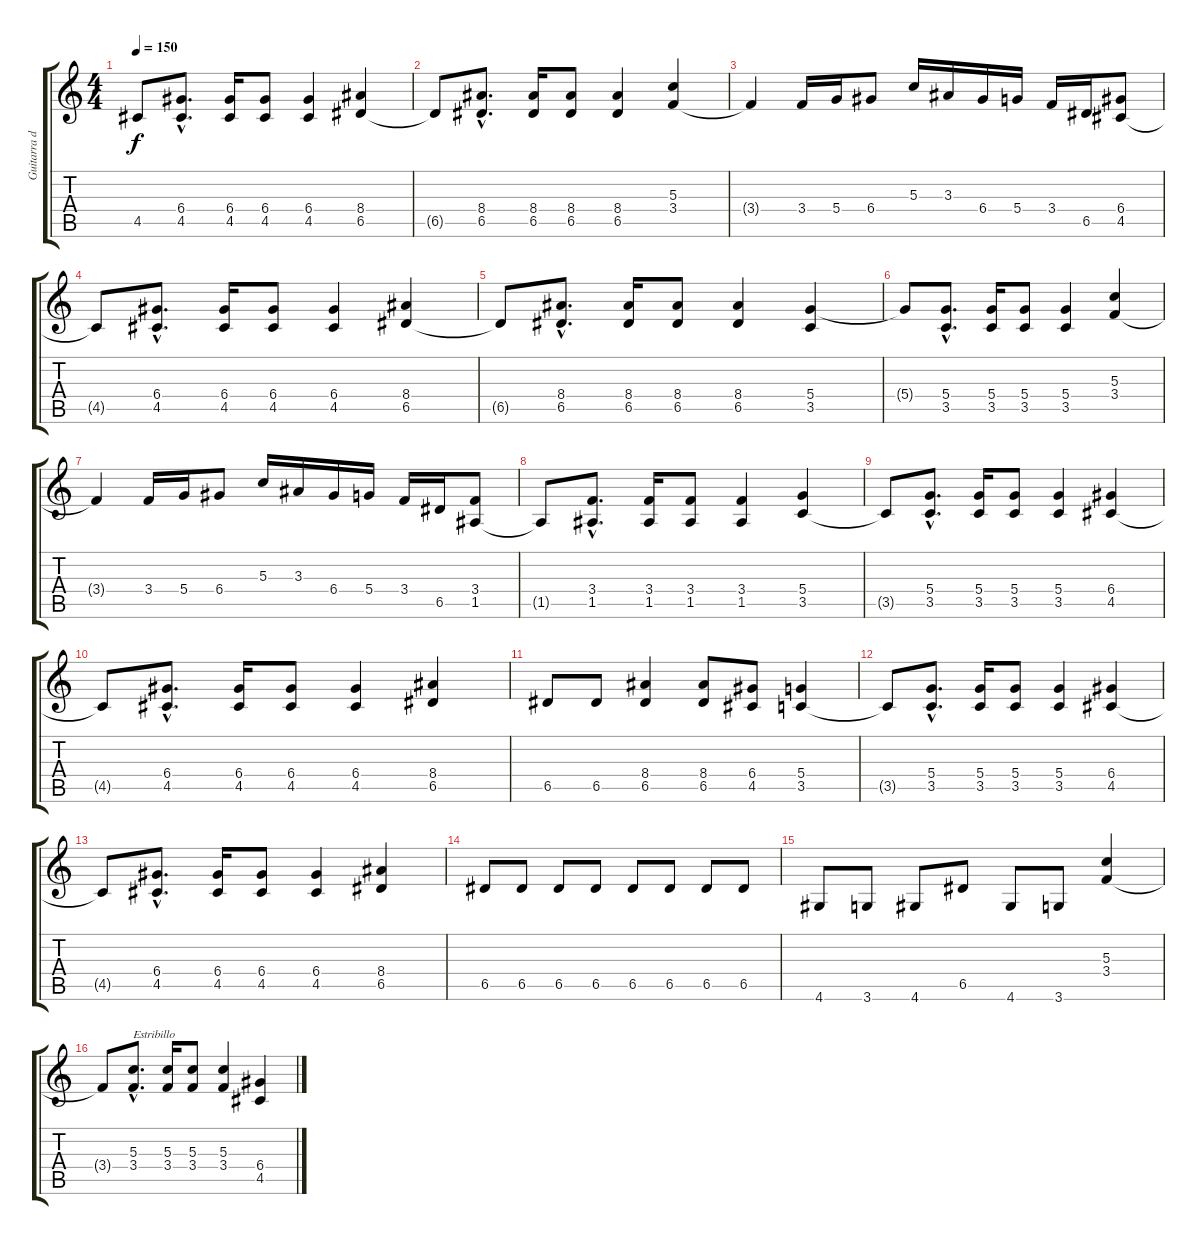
\track ("Guitarra de Fondo" "Guitarra d") {instrument distortionguitar}
\staff {score tabs}
\tuning (E4 B3 G3 D3 A2 E2) {hide}
\ts (4 4)
\tempo 150
\clef g2
\ks c
4.5{t}.8{dy f} (6.4{hac} 4.5{hac}).8{d} (6.4 4.5).16 (6.4 4.5).8 (6.4 4.5).4 (8.4 6.5).4 |
6.5{t}.8 (8.4{hac} 6.5{hac}).8{d} (8.4 6.5).16 (8.4 6.5).8 (8.4 6.5).4 (5.3 3.4).4 |
3.4{t}.4 3.4.16 5.4.16 6.4.8 5.3.16 3.3.16 6.4.16 5.4.16 3.4.16 6.5.16 (6.4 4.5).8 |
4.5{t}.8 (6.4{hac} 4.5{hac}).8{d} (6.4 4.5).16 (6.4 4.5).8 (6.4 4.5).4 (8.4 6.5).4 |
6.5{t}.8 (8.4{hac} 6.5{hac}).8{d} (8.4 6.5).16 (8.4 6.5).8 (8.4 6.5).4 (5.4 3.5).4 |
5.4{t}.8 (5.4{hac} 3.5{hac}).8{d} (5.4 3.5).16 (5.4 3.5).8 (5.4 3.5).4 (5.3 3.4).4 |
3.4{t}.4 3.4.16 5.4.16 6.4.8 5.3.16 3.3.16 6.4.16 5.4.16 3.4.16 6.5.16 (3.4 1.5).8 |
1.5{t}.8 (3.4{hac} 1.5{hac}).8{d} (3.4 1.5).16 (3.4 1.5).8 (3.4 1.5).4 (5.4 3.5).4 |
3.5{t}.8 (5.4{hac} 3.5{hac}).8{d} (5.4 3.5).16 (5.4 3.5).8 (5.4 3.5).4 (6.4 4.5).4 |
4.5{t}.8 (6.4{hac} 4.5{hac}).8{d} (6.4 4.5).16 (6.4 4.5).8 (6.4 4.5).4 (8.4 6.5).4 |
6.5.8 6.5.8 (8.4 6.5).4 (8.4 6.5).8 (6.4 4.5).8 (5.4 3.5).4 |
3.5{t}.8 (5.4{hac} 3.5{hac}).8{d} (5.4 3.5).16 (5.4 3.5).8 (5.4 3.5).4 (6.4 4.5).4 |
4.5{t}.8 (6.4{hac} 4.5{hac}).8{d} (6.4 4.5).16 (6.4 4.5).8 (6.4 4.5).4 (8.4 6.5).4 |
6.5.8 6.5.8 6.5.8 6.5.8 6.5.8 6.5.8 6.5.8 6.5.8 |
4.6.8 3.6.8 4.6.8 6.5.8 4.6.8 3.6.8 (5.3 3.4).4 |
3.4{t}.8 (5.3{hac} 3.4{hac}).8{d txt "Estribillo"} (5.3 3.4).16 (5.3 3.4).8 (5.3 3.4).4 (6.4 4.5).4
